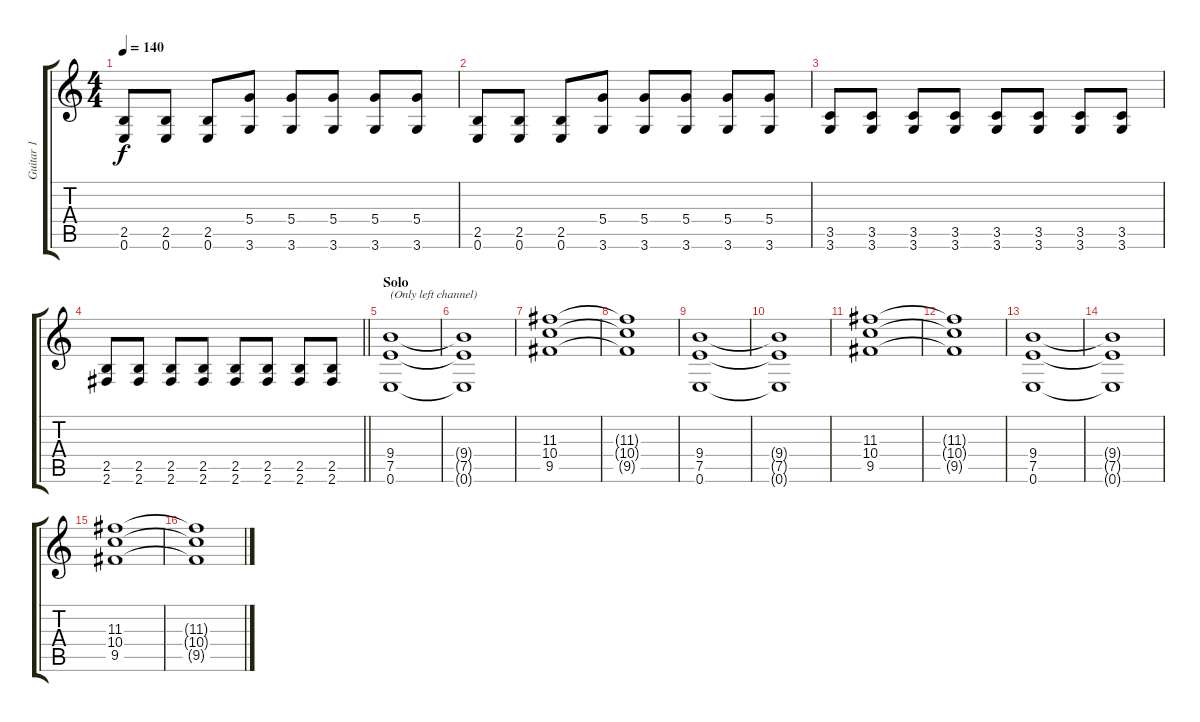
\track ("Guitar 1" "Guitar 1") {instrument acousticguitarsteel}
\staff {score tabs}
\tuning (E4 B3 G3 D3 A2 E2) {hide}
\ts (4 4)
\tempo 140
\clef g2
\ks c
(2.5 0.6).8{dy f} (2.5 0.6).8 (2.5 0.6).8 (5.4 3.6).8 (5.4 3.6).8 (5.4 3.6).8 (5.4 3.6).8 (5.4 3.6).8 |
(2.5 0.6).8 (2.5 0.6).8 (2.5 0.6).8 (5.4 3.6).8 (5.4 3.6).8 (5.4 3.6).8 (5.4 3.6).8 (5.4 3.6).8 |
(3.5 3.6).8 (3.5 3.6).8 (3.5 3.6).8 (3.5 3.6).8 (3.5 3.6).8 (3.5 3.6).8 (3.5 3.6).8 (3.5 3.6).8 |
\barLineRight lightlight
(2.5 2.6).8 (2.5 2.6).8 (2.5 2.6).8 (2.5 2.6).8 (2.5 2.6).8 (2.5 2.6).8 (2.5 2.6).8 (2.5 2.6).8 |
\section ("" "Solo")
(9.4 7.5 0.6).1{txt "(Only left channel)"} |
(9.4{t} 7.5{t} 0.6{t}).1 |
(11.3 10.4 9.5).1 |
(11.3{t} 10.4{t} 9.5{t}).1 |
(9.4 7.5 0.6).1 |
(9.4{t} 7.5{t} 0.6{t}).1 |
(11.3 10.4 9.5).1 |
(11.3{t} 10.4{t} 9.5{t}).1 |
(9.4 7.5 0.6).1 |
(9.4{t} 7.5{t} 0.6{t}).1 |
(11.3 10.4 9.5).1 |
(11.3{t} 10.4{t} 9.5{t}).1
